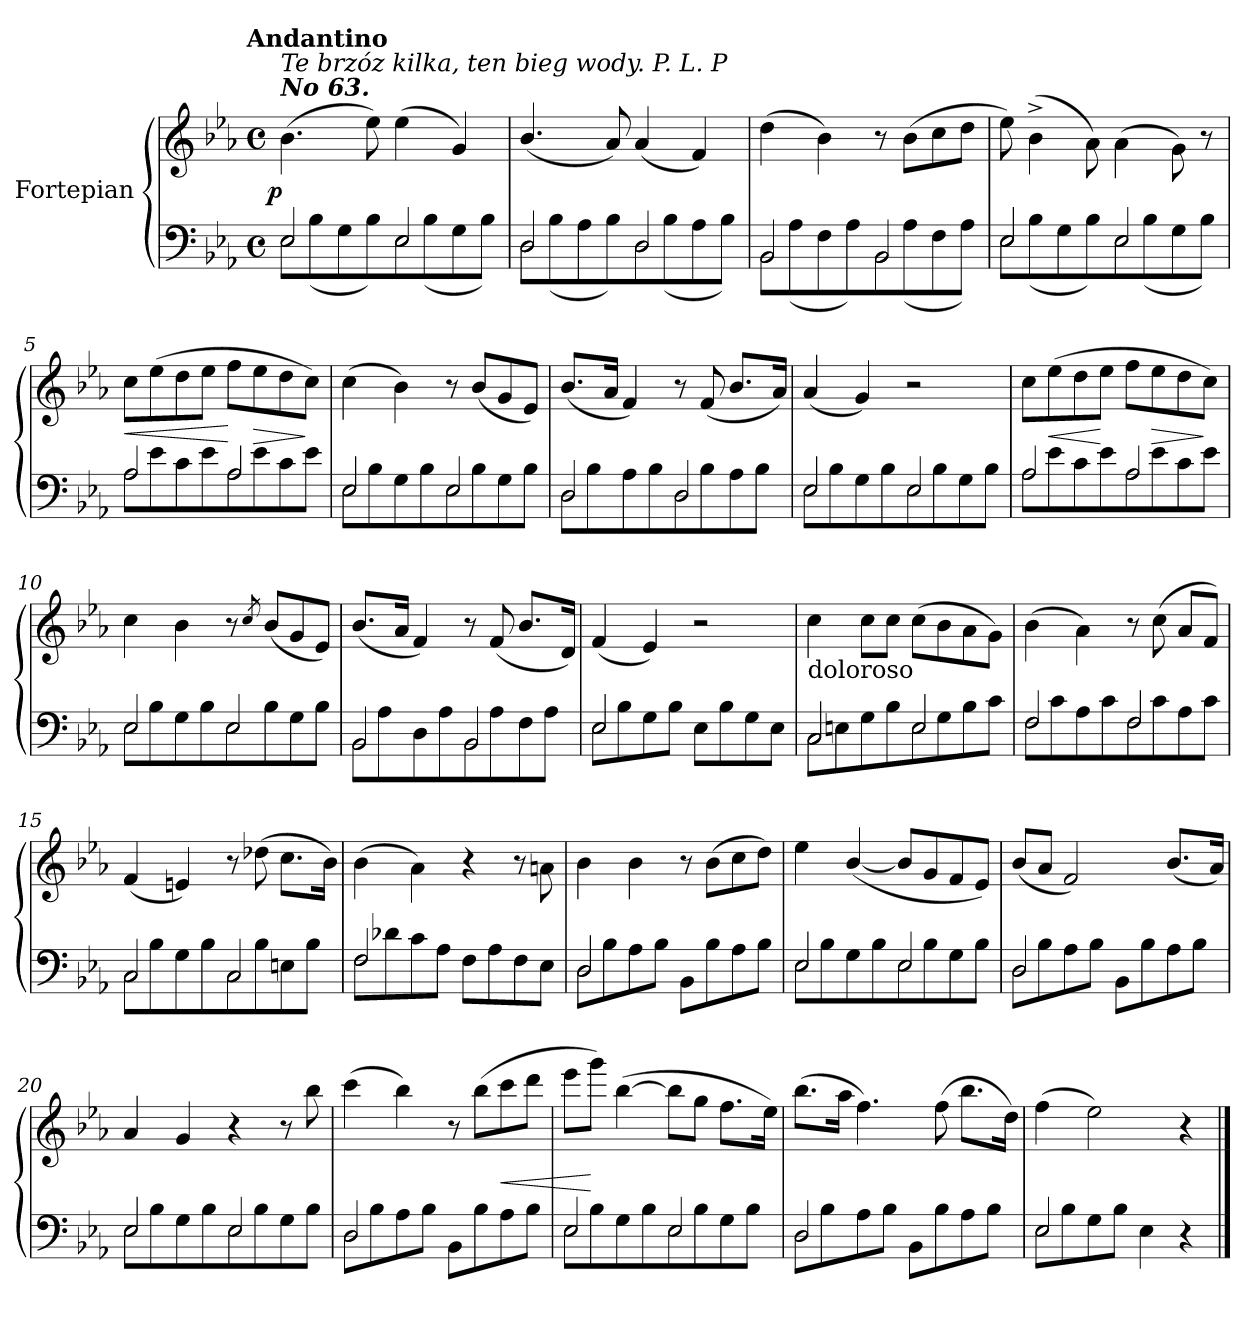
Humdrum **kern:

**kern	**kern	**dynam
*part1	*part1	*part1
*staff2	*staff1	*staff1/2
*I"Fortepian	*	*
*clefF4	*clefG2	*
*k[b-e-a-]	*k[b-e-a-]	*
!!LO:TX:omd:t=Andantino
*M4/4	*M4/4	*
*met(c)	*met(c)	*
*MM80	*MM80	*
=1	=1	=1
*^	*	*
!	!	!LO:TX:a:Bi:t=No 63.	!
!	!	!LO:TX:a:i:t=Te brzóz kilka, ten bieg wody. P. L. P	!
!	!LO:N:vis=2	!	!LO:DY:rj
2E-/	8E-\	(4.b-\	p
.	(>8B-\	.	.
.	8G\	.	.
.	8B-\J)	8ee-\)	.
!	!LO:N:vis=2	!	!
2E-/	8E-\	(4ee-\	.
.	(>8B-\	.	.
.	8G\	4g/)	.
.	8B-\J)	.	.
=2	=2	=2	=2
!	!LO:N:vis=2	!	!
2D/	8D\	(4.b-/	.
.	(>8B-\	.	.
.	8A-\	.	.
.	8B-\J)	8a-/)	.
!	!LO:N:vis=2	!	!
2D/	8D\	(4a-/	.
.	(>8B-\	.	.
.	8A-\	4f/)	.
.	8B-\J)	.	.
=3	=3	=3	=3
!	!LO:N:vis=2	!	!
2BB-/	8BB-\	(4dd\	.
.	(>8A-\	.	.
.	8F\	4b-\)	.
.	8A-\J)	.	.
!	!LO:N:vis=2	!	!
2BB-/	8BB-\	8r	.
.	(>8A-\	(8b-\L	.
.	8F\	8cc\	.
.	8A-\J)	8dd\J	.
=4	=4	=4	=4
!	!LO:N:vis=2	!	!
2E-/	8E-\	8ee-\)	.
.	(>8B-\	(4b-^\	.
.	8G\	.	.
.	8B-\J)	8a-\)	.
!	!LO:N:vis=2	!	!
2E-/	8E-\	(4a-\	.
.	(>8B-\	.	.
.	8G\	8g\)	.
.	8B-\J)	8r	.
=5	=5	=5	=5
!	!LO:N:vis=2	!	!
2A-/	8A-\	8cc\L	<
.	8e-\	(8ee-\	.
.	8c\	8dd\	.
.	8e-\J	8ee-\J	.
!	!LO:N:vis=2	!	!
2A-/	8A-\	8ff\L	[
.	8e-\	8ee-\	>
.	8c\	8dd\	.
.	8e-\J	8cc\J)	]
=6	=6	=6	=6
!	!LO:N:vis=2	!	!
2E-/	8E-\	(4cc\	.
.	8B-\	.	.
.	8G\	4b-\)	.
.	8B-\J	.	.
!	!LO:N:vis=2	!	!
2E-/	8E-\	8r	.
.	8B-\	(8b-/L	.
.	8G\	8g/	.
.	8B-\J	8e-/J)	.
=7	=7	=7	=7
!	!LO:N:vis=2	!	!
2D/	8D\	(8.b-/L	.
.	8B-\	.	.
.	.	16a-/Jk	.
.	8A-\	4f/)	.
.	8B-\J	.	.
!	!LO:N:vis=2	!	!
2D/	8D\	8r	.
.	8B-\	(8f/	.
.	8A-\	8.b-/L	.
.	8B-\J	.	.
.	.	16a-/Jk)	.
=8	=8	=8	=8
!	!LO:N:vis=2	!	!
2E-/	8E-\	(4a-/	.
.	8B-\	.	.
.	8G\	4g/)	.
.	8B-\J	.	.
!	!LO:N:vis=2	!	!
2E-/	8E-\	2r	.
.	8B-\	.	.
.	8G\	.	.
.	8B-\J	.	.
=9	=9	=9	=9
!	!LO:N:vis=2	!	!
2A-/	8A-\	8cc\L	.
.	8e-\	(8ee-\	<
.	8c\	8dd\	.
.	8e-\J	8ee-\J	[
!	!LO:N:vis=2	!	!
2A-/	8A-\	8ff\L	.
.	8e-\	8ee-\	>
.	8c\	8dd\	.
.	8e-\J	8cc\J)	]
=10	=10	=10	=10
!	!LO:N:vis=2	!	!
2E-/	8E-\	4cc\	.
.	8B-\	.	.
.	8G\	4b-\	.
.	8B-\J	.	.
!	!LO:N:vis=2	!	!
2E-/	8E-\	8r	.
.	.	8qcc/	.
.	8B-\	(8b-/L	.
.	8G\	8g/	.
.	8B-\J	8e-/J)	.
=11	=11	=11	=11
!	!LO:N:vis=2	!	!
2BB-/	8BB-\	(8.b-/L	.
.	8A-\	.	.
.	.	16a-/Jk	.
.	8D\	4f/)	.
.	8A-\J	.	.
!	!LO:N:vis=2	!	!
2BB-/	8BB-\	8r	.
.	8A-\	(8f/	.
.	8F\	8.b-/L	.
.	8A-\J	.	.
.	.	16d/Jk)	.
=12	=12	=12	=12
!	!LO:N:vis=2	!	!
2E-/	8E-\	(4f/	.
.	8B-\	.	.
.	8G\	4e-/)	.
.	8B-\J	.	.
2ryy	8E-\L	2r	.
.	8B-\	.	.
.	8G\	.	.
.	8E-\J	.	.
=13	=13	=13	=13
!	!	!LO:TX:b:t=doloroso	!
!	!LO:N:vis=2	!	!
2C/	8C\	4cc\	.
.	8En\	.	.
.	8G\	8cc\L	.
.	8B-\J	8cc\J	.
!	!LO:N:vis=2	!	!
2E/	8E\	(8cc\L	.
.	8G\	8b-\	.
.	8B-\	8a-\	.
.	8c\J	8g\J)	.
=14	=14	=14	=14
!	!LO:N:vis=2	!	!
2F/	8F\	(4b-\	.
.	8c\	.	.
.	8A-\	4a-\)	.
.	8c\J	.	.
!	!LO:N:vis=2	!	!
2F/	8F\	8r	.
.	8c\	(8cc\	.
.	8A-\	8a-/L	.
.	8c\J	8f/J)	.
=15	=15	=15	=15
!	!LO:N:vis=2	!	!
2C/	8C\	(4f/	.
.	8B-\	.	.
.	8G\	4en/)	.
.	8B-\J	.	.
!	!LO:N:vis=2	!	!
2C/	8C\	8r	.
.	8B-\	(8dd-X\	.
.	8En\	8.cc\L	.
.	8B-\J	.	.
.	.	16b-\Jk)	.
=16	=16	=16	=16
!	!LO:N:vis=2	!	!
2F/	8F\	(4b-\	.
.	8d-X\	.	.
.	8c\	4a-\)	.
.	8A-\J	.	.
2ryy	8F\L	4r	.
.	8A-\	.	.
.	8F\	8r	.
.	8E-\J	8an\	.
=17	=17	=17	=17
!	!LO:N:vis=2	!	!
2D/	8D\	4b-\	.
.	8B-\	.	.
.	8A-\	4b-\	.
.	8B-\J	.	.
2ryy	8BB-\L	8r	.
.	8B-\	(8b-\L	.
.	8A-\	8cc\	.
.	8B-\J	8dd\J)	.
=18	=18	=18	=18
!	!LO:N:vis=2	!	!
2E-/	8E-\	4ee-\	.
.	8B-\	.	.
.	8G\	([4b-/	.
.	8B-\J	.	.
!	!LO:N:vis=2	!	!
2E-/	8E-\	8b-/L]	.
.	8B-\	8g/	.
.	8G\	8f/	.
.	8B-\J	8e-/J)	.
=19	=19	=19	=19
!	!LO:N:vis=2	!	!
2D/	8D\	(8b-/L	.
.	8B-\	8a-/J	.
.	8A-\	2f/)	.
.	8B-\J	.	.
2ryy	8BB-\L	.	.
.	8B-\	.	.
.	8A-\	(8.b-/L	.
.	8B-\J	.	.
.	.	16a-/Jk)	.
=20	=20	=20	=20
!	!LO:N:vis=2	!	!
2E-/	8E-\	4a-/	.
.	8B-\	.	.
.	8G\	4g/	.
.	8B-\J	.	.
!	!LO:N:vis=2	!	!
2E-/	8E-\	4r	.
.	8B-\	.	.
.	8G\	8r	.
.	8B-\J	8bb-\	.
=21	=21	=21	=21
!	!LO:N:vis=2	!	!
2D/	8D\	(4ccc\	.
.	8B-\	.	.
.	8A-\	4bb-\)	.
.	8B-\J	.	.
2ryy	8BB-\L	8r	.
.	8B-\	(8bb-\L	.
.	8A-\	8ccc\	<
.	8B-\J	8ddd\J	.
=22	=22	=22	=22
!	!LO:N:vis=2	!	!
2E-/	8E-\	8eee-\L	.
.	8B-\	8ggg\J)	[
.	8G\	([4bb-\	.
.	8B-\J	.	.
!	!LO:N:vis=2	!	!
2E-/	8E-\	8bb-\L]	.
.	8B-\	8gg\J	.
.	8G\	8.ff\L	.
.	8B-\J	.	.
.	.	16ee-\Jk)	.
=23	=23	=23	=23
!	!LO:N:vis=2	!	!
2D/	8D\	(8.bb-\L	.
.	8B-\	.	.
.	.	16aa-\Jk	.
.	8A-\	4.ff\)	.
.	8B-\J	.	.
2ryy	8BB-\L	.	.
.	8B-\	(8ff\	.
.	8A-\	8.bb-\L	.
.	8B-\J	.	.
.	.	16dd\Jk)	.
=24	=24	=24	=24
!	!LO:N:vis=2	!	!
2E-/	8E-\	(4ff\	.
.	8B-\	.	.
.	8G\	2ee-\)	.
.	8B-\J	.	.
2ryy	4E-\	.	.
.	4r	4r	.
*v	*v	*	*
==	==	==
*-	*-	*-
